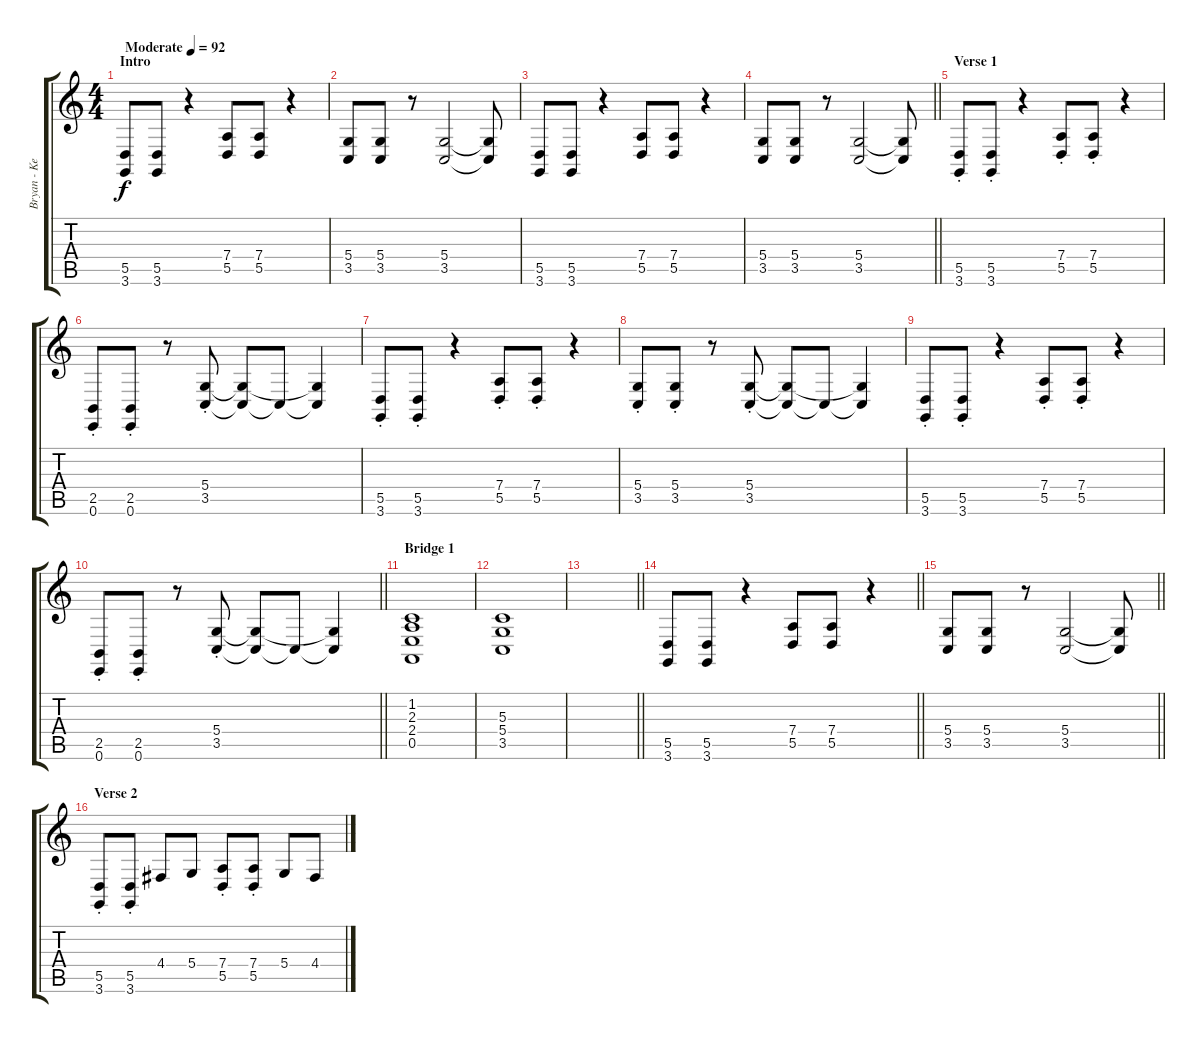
\track ("Bryan - Keyboard" "Bryan - Ke") {instrument lead1square}
\staff {score tabs}
\tuning (E4 B3 G3 D3 A2 E2) {hide}
\ts (4 4)
\section ("" "Intro")
\tempo (92 "Moderate")
\clef g2
\ks c
(5.5 3.6).8{dy f instrument lead1square} (5.5 3.6).8 r.4 (7.4 5.5).8 (7.4 5.5).8 r.4 |
(5.4 3.5).8 (5.4 3.5).8 r.8 (5.4 3.5).2 (5.4{t} 3.5{t}).8 |
(5.5 3.6).8 (5.5 3.6).8 r.4 (7.4 5.5).8 (7.4 5.5).8 r.4 |
\barLineRight lightlight
(5.4 3.5).8 (5.4 3.5).8 r.8 (5.4 3.5).2 (5.4{t} 3.5{t}).8 |
\section ("" "Verse 1")
(5.5{st} 3.6{st}).8 (5.5{st} 3.6{st}).8 r.4 (7.4{st} 5.5{st}).8 (7.4{st} 5.5{st}).8 r.4 |
(2.5{st} 0.6{st}).8 (2.5{st} 0.6{st}).8 r.8 (5.4{st} 3.5{st}).8 (5.4{t} 3.5{t}).8 3.5{t}.8 (5.4{t} 3.5{t}).4 |
(5.5{st} 3.6{st}).8 (5.5{st} 3.6{st}).8 r.4 (7.4{st} 5.5{st}).8 (7.4{st} 5.5{st}).8 r.4 |
(5.4{st} 3.5{st}).8 (5.4{st} 3.5{st}).8 r.8 (5.4{st} 3.5{st}).8 (5.4{t} 3.5{t}).8 3.5{t}.8 (5.4{t} 3.5{t}).4 |
(5.5{st} 3.6{st}).8 (5.5{st} 3.6{st}).8 r.4 (7.4{st} 5.5{st}).8 (7.4{st} 5.5{st}).8 r.4 |
\barLineRight lightlight
(2.5{st} 0.6{st}).8 (2.5{st} 0.6{st}).8 r.8 (5.4{st} 3.5{st}).8 (5.4{t} 3.5{t}).8 3.5{t}.8 (5.4{t} 3.5{t}).4 |
\section ("" "Bridge 1")
(1.2 2.3 2.4 0.5).1 |
(5.3 5.4 3.5).1 |
\barLineRight lightlight
|
\section ("" "")
\barLineRight lightlight
(5.5 3.6).8 (5.5 3.6).8 r.4 (7.4 5.5).8 (7.4 5.5).8 r.4 |
\section ("" "")
\barLineRight lightlight
(5.4 3.5).8 (5.4 3.5).8 r.8 (5.4 3.5).2 (5.4{t} 3.5{t}).8 |
\section ("" "Verse 2")
(5.5{st} 3.6{st}).8 (5.5{st} 3.6{st}).8 4.4.8 5.4.8 (7.4{st} 5.5{st}).8 (7.4{st} 5.5{st}).8 5.4.8 4.4.8
